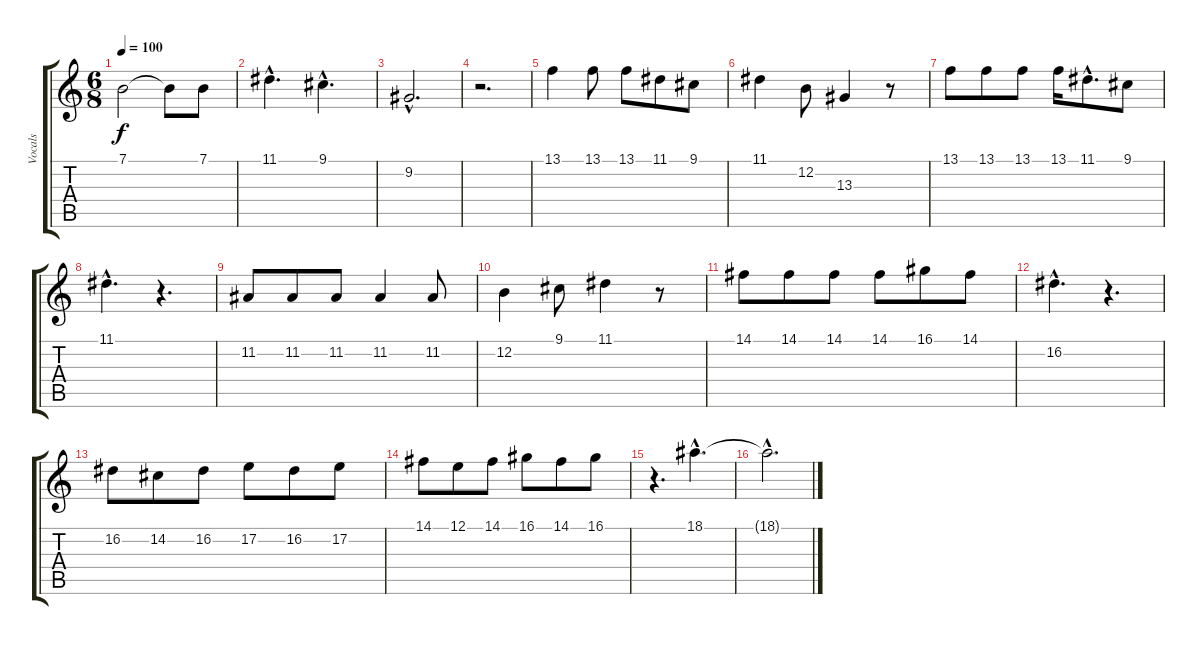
\track ("Vocals" "Vocals") {instrument lead6voice}
\staff {score tabs}
\tuning (E4 B3 G3 D3 A2 E2) {hide}
\ts (6 8)
\tempo 100
\clef g2
\ks c
7.1.2{dy f} 7.1{t}.8 7.1.8 |
11.1{hac}.4{d} 9.1{hac}.4{d} |
9.2{hac}.2{d} |
r.2{d} |
13.1.4 13.1.8 13.1.8 11.1.8 9.1.8 |
11.1.4 12.2.8 13.3.4 r.8 |
13.1.8 13.1.8 13.1.8 13.1.16 11.1{hac}.8{d} 9.1.8 |
11.1{hac}.4{d} r.4{d} |
11.2.8 11.2.8 11.2.8 11.2.4 11.2.8 |
12.2.4 9.1.8 11.1.4 r.8 |
14.1.8 14.1.8 14.1.8 14.1.8 16.1.8 14.1.8 |
16.2{hac}.4{d} r.4{d} |
16.2.8 14.2.8 16.2.8 17.2.8 16.2.8 17.2.8 |
14.1.8 12.1.8 14.1.8 16.1.8 14.1.8 16.1.8 |
r.4{d} 18.1{hac}.4{d} |
18.1{hac t}.2{d}
